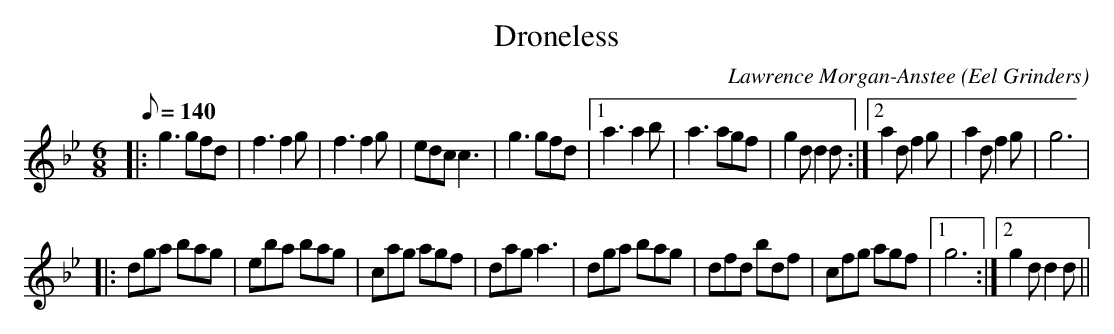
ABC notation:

X:1
T:Droneless
C:Lawrence Morgan-Anstee (Eel Grinders)
L:1/8
M:6/8
Q:140
K:Gm
|:g3gfd|f3f2g|f3f2g|edcc3|g3gfd|1a3a2b|a3agf|g2dd2d:|2a2df2g|a2df2g|g6|
|:dga bag|eba bag|cag agf|dag a3|dga bag|dfd bdf|cfg agf|1g6:|2g2dd2d||
